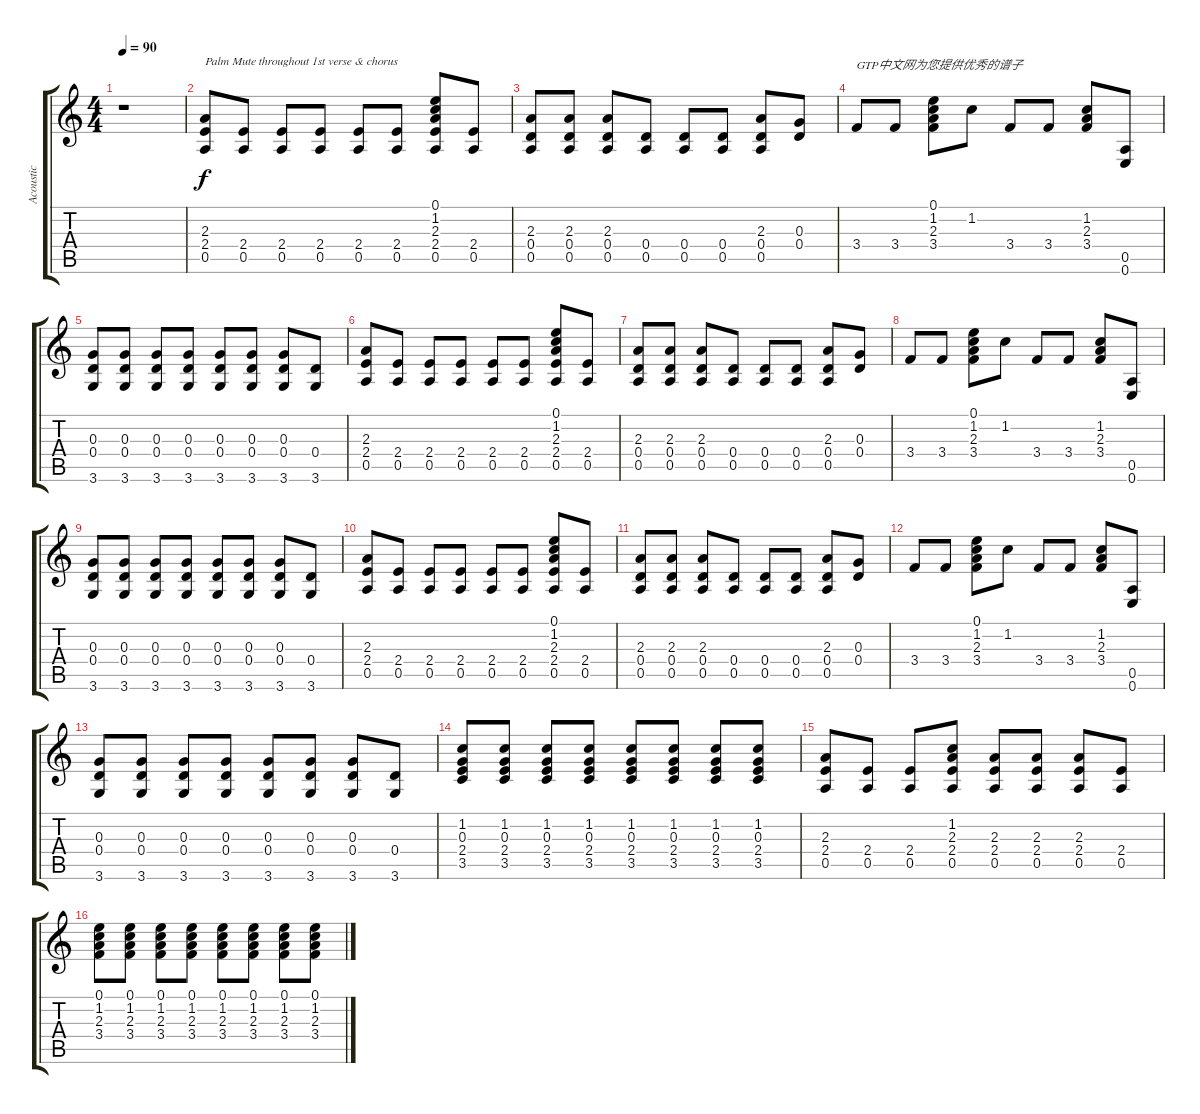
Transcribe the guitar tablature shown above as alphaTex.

\track ("Acoustic" "Acoustic") {instrument acousticguitarsteel}
\staff {score tabs}
\tuning (E4 B3 G3 D3 A2 E2) {hide}
\ts (4 4)
\tempo 90
\clef g2
\ks c
r.1{dy f instrument acousticguitarsteel} |
(2.3 2.4 0.5).8{txt "Palm Mute throughout 1st verse & chorus"} (2.4 0.5).8 (2.4 0.5).8 (2.4 0.5).8 (2.4 0.5).8 (2.4 0.5).8 (0.1 1.2 2.3 2.4 0.5).8 (2.4 0.5).8 |
(2.3 0.4 0.5).8 (2.3 0.4 0.5).8 (2.3 0.4 0.5).8 (0.4 0.5).8 (0.4 0.5).8 (0.4 0.5).8 (2.3 0.4 0.5).8 (0.3 0.4).8 |
3.4.8{txt "GTP中文网为您提供优秀的谱子"} 3.4.8 (0.1 1.2 2.3 3.4).8 1.2.8 3.4.8 3.4.8 (1.2 2.3 3.4).8 (0.5 0.6).8 |
(0.3 0.4 3.6).8 (0.3 0.4 3.6).8 (0.3 0.4 3.6).8 (0.3 0.4 3.6).8 (0.3 0.4 3.6).8 (0.3 0.4 3.6).8 (0.3 0.4 3.6).8 (0.4 3.6).8 |
(2.3 2.4 0.5).8 (2.4 0.5).8 (2.4 0.5).8 (2.4 0.5).8 (2.4 0.5).8 (2.4 0.5).8 (0.1 1.2 2.3 2.4 0.5).8 (2.4 0.5).8 |
(2.3 0.4 0.5).8 (2.3 0.4 0.5).8 (2.3 0.4 0.5).8 (0.4 0.5).8 (0.4 0.5).8 (0.4 0.5).8 (2.3 0.4 0.5).8 (0.3 0.4).8 |
3.4.8 3.4.8 (0.1 1.2 2.3 3.4).8 1.2.8 3.4.8 3.4.8 (1.2 2.3 3.4).8 (0.5 0.6).8 |
(0.3 0.4 3.6).8 (0.3 0.4 3.6).8 (0.3 0.4 3.6).8 (0.3 0.4 3.6).8 (0.3 0.4 3.6).8 (0.3 0.4 3.6).8 (0.3 0.4 3.6).8 (0.4 3.6).8 |
(2.3 2.4 0.5).8 (2.4 0.5).8 (2.4 0.5).8 (2.4 0.5).8 (2.4 0.5).8 (2.4 0.5).8 (0.1 1.2 2.3 2.4 0.5).8 (2.4 0.5).8 |
(2.3 0.4 0.5).8 (2.3 0.4 0.5).8 (2.3 0.4 0.5).8 (0.4 0.5).8 (0.4 0.5).8 (0.4 0.5).8 (2.3 0.4 0.5).8 (0.3 0.4).8 |
3.4.8 3.4.8 (0.1 1.2 2.3 3.4).8 1.2.8 3.4.8 3.4.8 (1.2 2.3 3.4).8 (0.5 0.6).8 |
(0.3 0.4 3.6).8 (0.3 0.4 3.6).8 (0.3 0.4 3.6).8 (0.3 0.4 3.6).8 (0.3 0.4 3.6).8 (0.3 0.4 3.6).8 (0.3 0.4 3.6).8 (0.4 3.6).8 |
(1.2 0.3 2.4 3.5).8 (1.2 0.3 2.4 3.5).8 (1.2 0.3 2.4 3.5).8 (1.2 0.3 2.4 3.5).8 (1.2 0.3 2.4 3.5).8 (1.2 0.3 2.4 3.5).8 (1.2 0.3 2.4 3.5).8 (1.2 0.3 2.4 3.5).8 |
(2.3 2.4 0.5).8 (2.4 0.5).8 (2.4 0.5).8 (1.2 2.3 2.4 0.5).8 (2.3 2.4 0.5).8 (2.3 2.4 0.5).8 (2.3 2.4 0.5).8 (2.4 0.5).8 |
(0.1 1.2 2.3 3.4).8 (0.1 1.2 2.3 3.4).8 (0.1 1.2 2.3 3.4).8 (0.1 1.2 2.3 3.4).8 (0.1 1.2 2.3 3.4).8 (0.1 1.2 2.3 3.4).8 (0.1 1.2 2.3 3.4).8 (0.1 1.2 2.3 3.4).8
